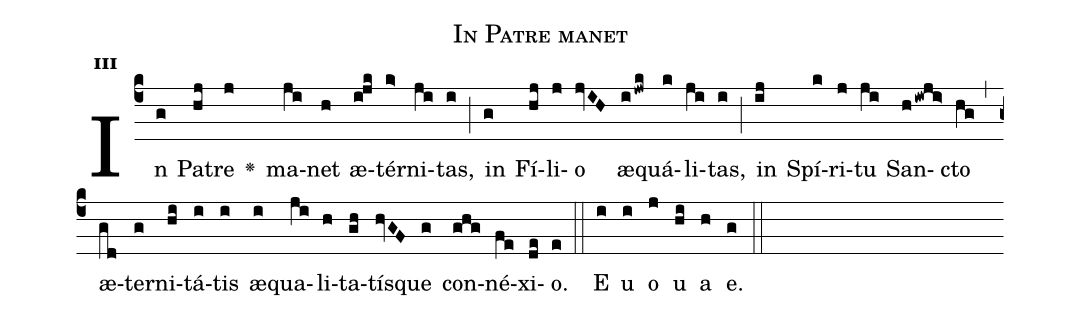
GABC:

name:In Patre manet;
office-part:Antiphona;
mode:3;
%%
initial-style: 1;
name: In Patre manet;
book: Antiphonae & Responsoria/Tomus IV, p. 175;
occasion: Sanctissimae Trinitatis;
office-part: Sexta Ant 1;
user-notes: ;
commentary: ;
annotation: 3g;
centering-scheme: english;
fontsize: 12;
font: OFLSortsMillGoudy;
height: 11;
width: 4.5;
%%
(c4)In(g) Pa(hj)tre(j) <v>\greheightstar</v>() ma(ji)net(h) æ(ijk)tér(k>)ni(ji)tas,(i) (;) in(g) Fí(hj)li(j)o(jvIH) æ(ijwk)quá(k)li(ji)tas,(i) (;) in(ij) Spí(k)ri(j)tu(ji) San(hiwji>)cto(hg) (,) æ(gd)ter(g)ni(hi)tá(i)tis(i) æ(i)qua(ji)li(h)ta(gh)tís(hvGF)que(g) con(ghg)né(fe)xi(de)o.(e) (::)
E(i) u(i) o(j) u(hi) a(h) e.(g) (::)
